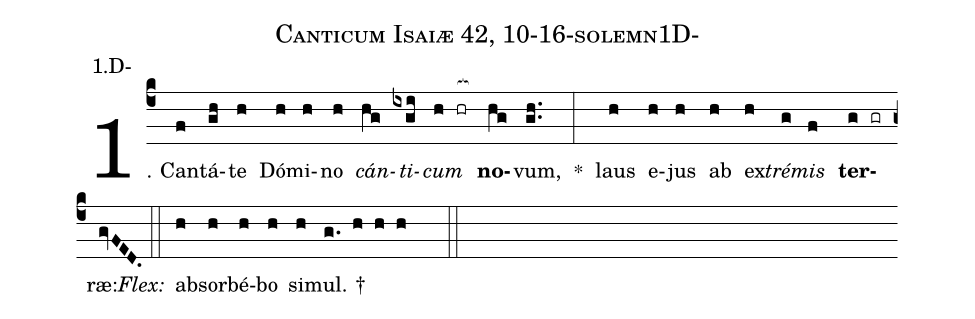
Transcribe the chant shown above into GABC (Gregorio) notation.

name: Canticum Isaiæ 42, 10-16-solemn1D-;
annotation: 1.D-;
%%
(c4)1. Can(f)tá(gh)te(h) Dó(h)mi(h)no(h) <i>cán</i>(hg)<i>ti</i>(ixgi)<i>cum</i>(h hr[ocb:1{]) <b>no</b>(hg[ocb:0}])vum,(gh..) *(:) laus(h) e(h)jus(h) ab(h) ex(h)<i>tré</i>(g)<i>mis</i>(f) <b>ter</b>(g gr)ræ:(gvFED.) (::)
<i>Flex:</i>()  ab(h)sor(h)bé(h)bo(h) si(h)mul. †(g. h h h  ::)
